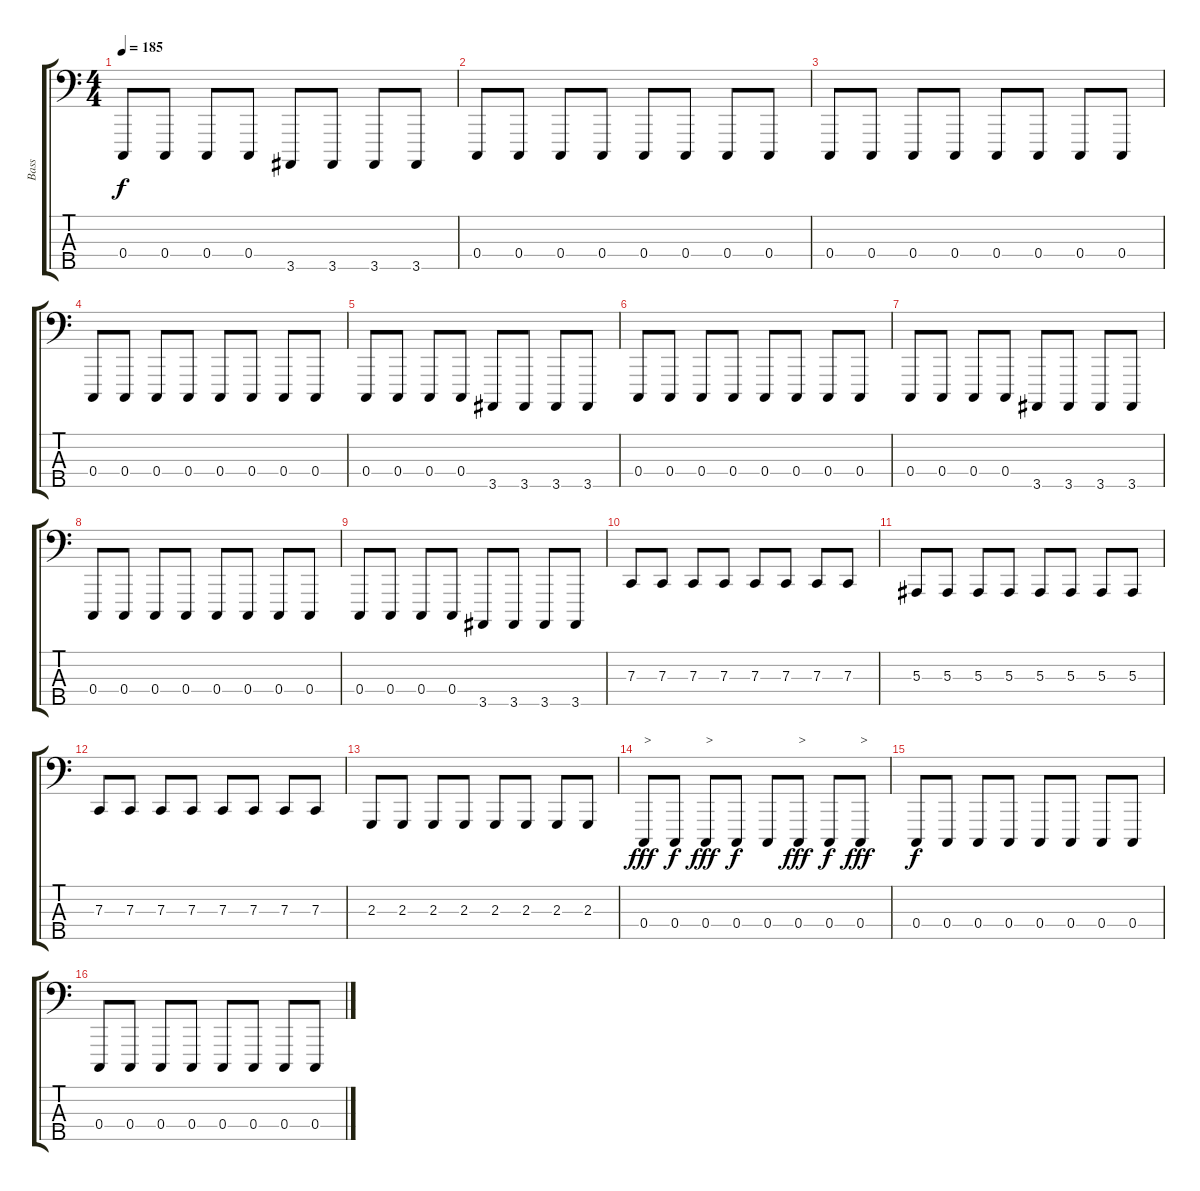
\track ("Bass" "Bass") {instrument lead8bassandlead}
\staff {score tabs}
\tuning (Eb2 Bb1 F1 C1 G0) {hide}
\ts (4 4)
\tempo 185
\clef f4
\ks c
0.4.8{dy f} 0.4.8 0.4.8 0.4.8 3.5.8 3.5.8 3.5.8 3.5.8 |
0.4.8 0.4.8 0.4.8 0.4.8 0.4.8 0.4.8 0.4.8 0.4.8 |
0.4.8 0.4.8 0.4.8 0.4.8 0.4.8 0.4.8 0.4.8 0.4.8 |
0.4.8 0.4.8 0.4.8 0.4.8 0.4.8 0.4.8 0.4.8 0.4.8 |
0.4.8 0.4.8 0.4.8 0.4.8 3.5.8 3.5.8 3.5.8 3.5.8 |
0.4.8 0.4.8 0.4.8 0.4.8 0.4.8 0.4.8 0.4.8 0.4.8 |
0.4.8 0.4.8 0.4.8 0.4.8 3.5.8 3.5.8 3.5.8 3.5.8 |
0.4.8 0.4.8 0.4.8 0.4.8 0.4.8 0.4.8 0.4.8 0.4.8 |
0.4.8 0.4.8 0.4.8 0.4.8 3.5.8 3.5.8 3.5.8 3.5.8 |
7.3.8 7.3.8 7.3.8 7.3.8 7.3.8 7.3.8 7.3.8 7.3.8 |
5.3.8 5.3.8 5.3.8 5.3.8 5.3.8 5.3.8 5.3.8 5.3.8 |
7.3.8 7.3.8 7.3.8 7.3.8 7.3.8 7.3.8 7.3.8 7.3.8 |
2.3.8 2.3.8 2.3.8 2.3.8 2.3.8 2.3.8 2.3.8 2.3.8 |
0.4.8{txt ">" dy fff} 0.4.8{dy f} 0.4.8{txt ">" dy fff} 0.4.8{dy f} 0.4.8 0.4.8{txt ">" dy fff} 0.4.8{dy f} 0.4.8{txt ">" dy fff} |
0.4.8{dy f} 0.4.8 0.4.8 0.4.8 0.4.8 0.4.8 0.4.8 0.4.8 |
0.4.8 0.4.8 0.4.8 0.4.8 0.4.8 0.4.8 0.4.8 0.4.8
